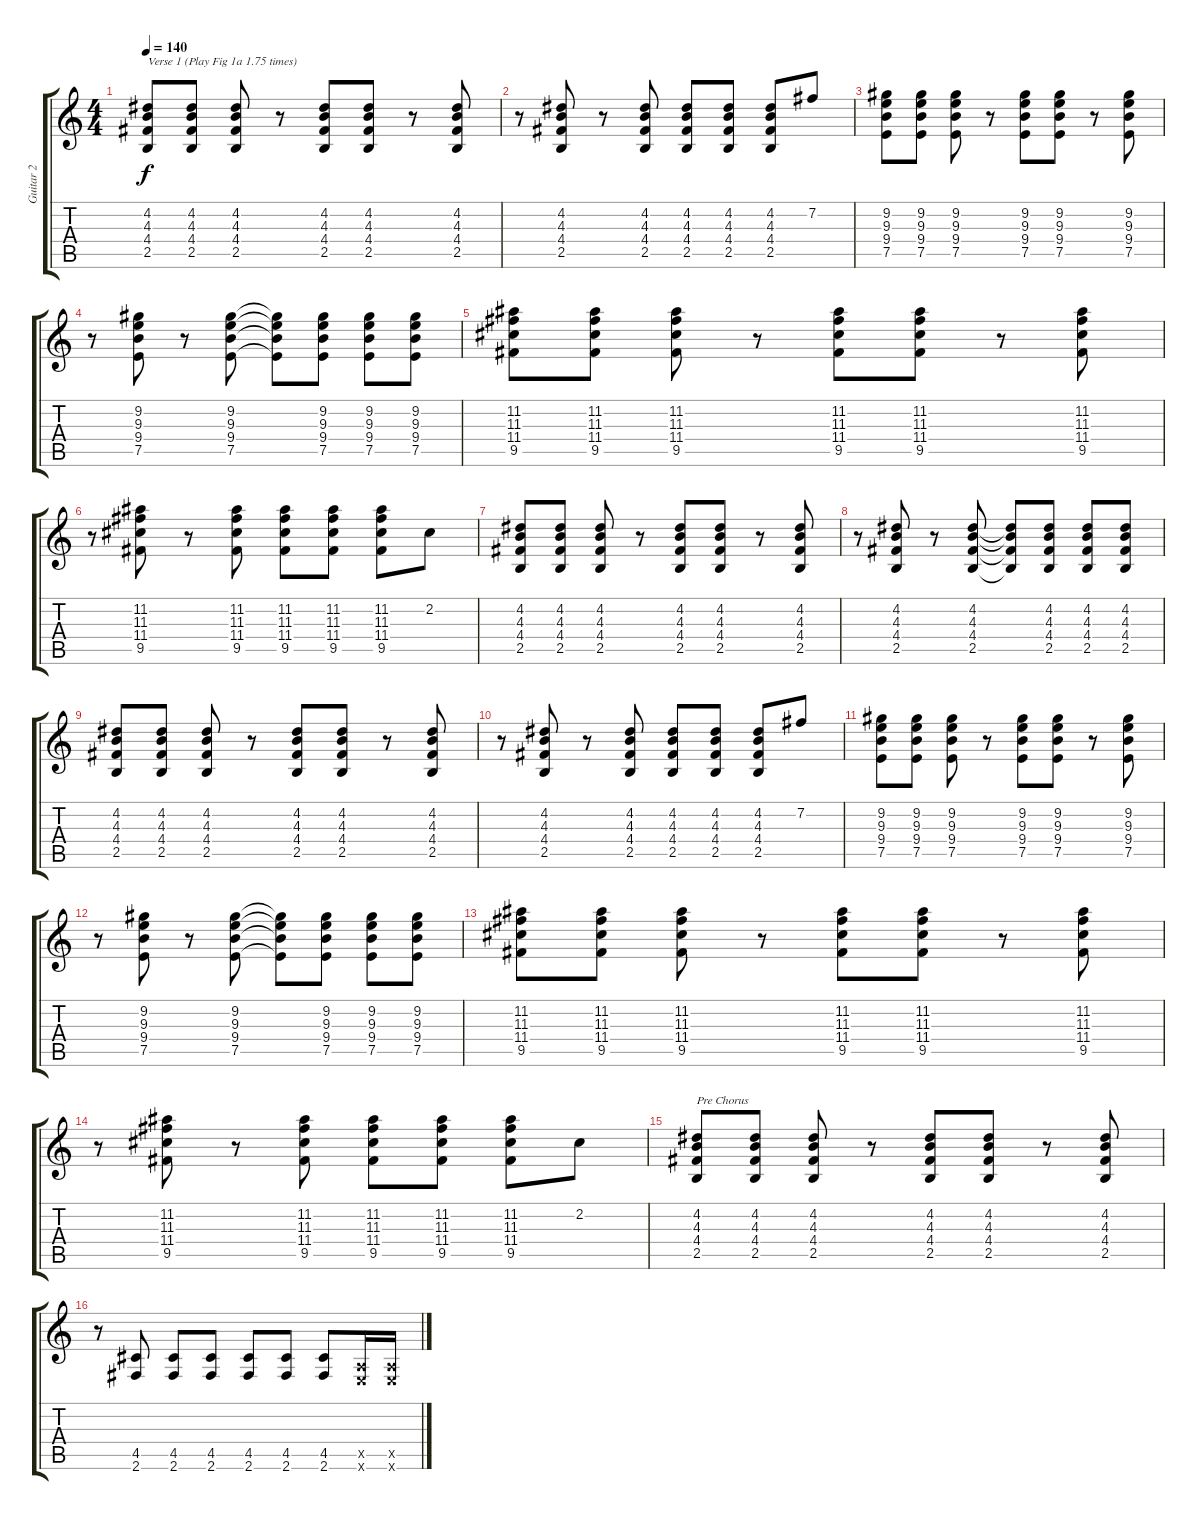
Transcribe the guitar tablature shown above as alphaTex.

\track ("Guitar 2" "Guitar 2") {instrument overdrivenguitar}
\staff {score tabs}
\tuning (E4 B3 G3 D3 A2 E2) {hide}
\ts (4 4)
\tempo 140
\clef g2
\ks c
(4.2 4.3 4.4 2.5).8{txt "Verse 1 (Play Fig 1a 1.75 times)" dy f} (4.2 4.3 4.4 2.5).8 (4.2 4.3 4.4 2.5).8 r.8 (4.2 4.3 4.4 2.5).8 (4.2 4.3 4.4 2.5).8 r.8 (4.2 4.3 4.4 2.5).8 |
r.8 (4.2 4.3 4.4 2.5).8 r.8 (4.2 4.3 4.4 2.5).8 (4.2 4.3 4.4 2.5).8 (4.2 4.3 4.4 2.5).8 (4.2 4.3 4.4 2.5).8 7.2.8 |
(9.2 9.3 9.4 7.5).8 (9.2 9.3 9.4 7.5).8 (9.2 9.3 9.4 7.5).8 r.8 (9.2 9.3 9.4 7.5).8 (9.2 9.3 9.4 7.5).8 r.8 (9.2 9.3 9.4 7.5).8 |
r.8 (9.2 9.3 9.4 7.5).8 r.8 (9.2 9.3 9.4 7.5).8 (9.2{t} 9.3{t} 9.4{t} 7.5{t}).8 (9.2 9.3 9.4 7.5).8 (9.2 9.3 9.4 7.5).8 (9.2 9.3 9.4 7.5).8 |
(11.2 11.3 11.4 9.5).8 (11.2 11.3 11.4 9.5).8 (11.2 11.3 11.4 9.5).8 r.8 (11.2 11.3 11.4 9.5).8 (11.2 11.3 11.4 9.5).8 r.8 (11.2 11.3 11.4 9.5).8 |
r.8 (11.2 11.3 11.4 9.5).8 r.8 (11.2 11.3 11.4 9.5).8 (11.2 11.3 11.4 9.5).8 (11.2 11.3 11.4 9.5).8 (11.2 11.3 11.4 9.5).8 2.2.8 |
(4.2 4.3 4.4 2.5).8 (4.2 4.3 4.4 2.5).8 (4.2 4.3 4.4 2.5).8 r.8 (4.2 4.3 4.4 2.5).8 (4.2 4.3 4.4 2.5).8 r.8 (4.2 4.3 4.4 2.5).8 |
r.8 (4.2 4.3 4.4 2.5).8 r.8 (4.2 4.3 4.4 2.5).8 (4.2{t} 4.3{t} 4.4{t} 2.5{t}).8 (4.2 4.3 4.4 2.5).8 (4.2 4.3 4.4 2.5).8 (4.2 4.3 4.4 2.5).8 |
(4.2 4.3 4.4 2.5).8 (4.2 4.3 4.4 2.5).8 (4.2 4.3 4.4 2.5).8 r.8 (4.2 4.3 4.4 2.5).8 (4.2 4.3 4.4 2.5).8 r.8 (4.2 4.3 4.4 2.5).8 |
r.8 (4.2 4.3 4.4 2.5).8 r.8 (4.2 4.3 4.4 2.5).8 (4.2 4.3 4.4 2.5).8 (4.2 4.3 4.4 2.5).8 (4.2 4.3 4.4 2.5).8 7.2.8 |
(9.2 9.3 9.4 7.5).8 (9.2 9.3 9.4 7.5).8 (9.2 9.3 9.4 7.5).8 r.8 (9.2 9.3 9.4 7.5).8 (9.2 9.3 9.4 7.5).8 r.8 (9.2 9.3 9.4 7.5).8 |
r.8 (9.2 9.3 9.4 7.5).8 r.8 (9.2 9.3 9.4 7.5).8 (9.2{t} 9.3{t} 9.4{t} 7.5{t}).8 (9.2 9.3 9.4 7.5).8 (9.2 9.3 9.4 7.5).8 (9.2 9.3 9.4 7.5).8 |
(11.2 11.3 11.4 9.5).8 (11.2 11.3 11.4 9.5).8 (11.2 11.3 11.4 9.5).8 r.8 (11.2 11.3 11.4 9.5).8 (11.2 11.3 11.4 9.5).8 r.8 (11.2 11.3 11.4 9.5).8 |
r.8 (11.2 11.3 11.4 9.5).8 r.8 (11.2 11.3 11.4 9.5).8 (11.2 11.3 11.4 9.5).8 (11.2 11.3 11.4 9.5).8 (11.2 11.3 11.4 9.5).8 2.2.8 |
(4.2 4.3 4.4 2.5).8{txt "Pre Chorus"} (4.2 4.3 4.4 2.5).8 (4.2 4.3 4.4 2.5).8 r.8 (4.2 4.3 4.4 2.5).8 (4.2 4.3 4.4 2.5).8 r.8 (4.2 4.3 4.4 2.5).8 |
r.8 (4.5 2.6).8 (4.5 2.6).8 (4.5 2.6).8 (4.5 2.6).8 (4.5 2.6).8 (4.5 2.6).8 (0.5{x} 0.6{x}).16 (0.5{x} 0.6{x}).16
